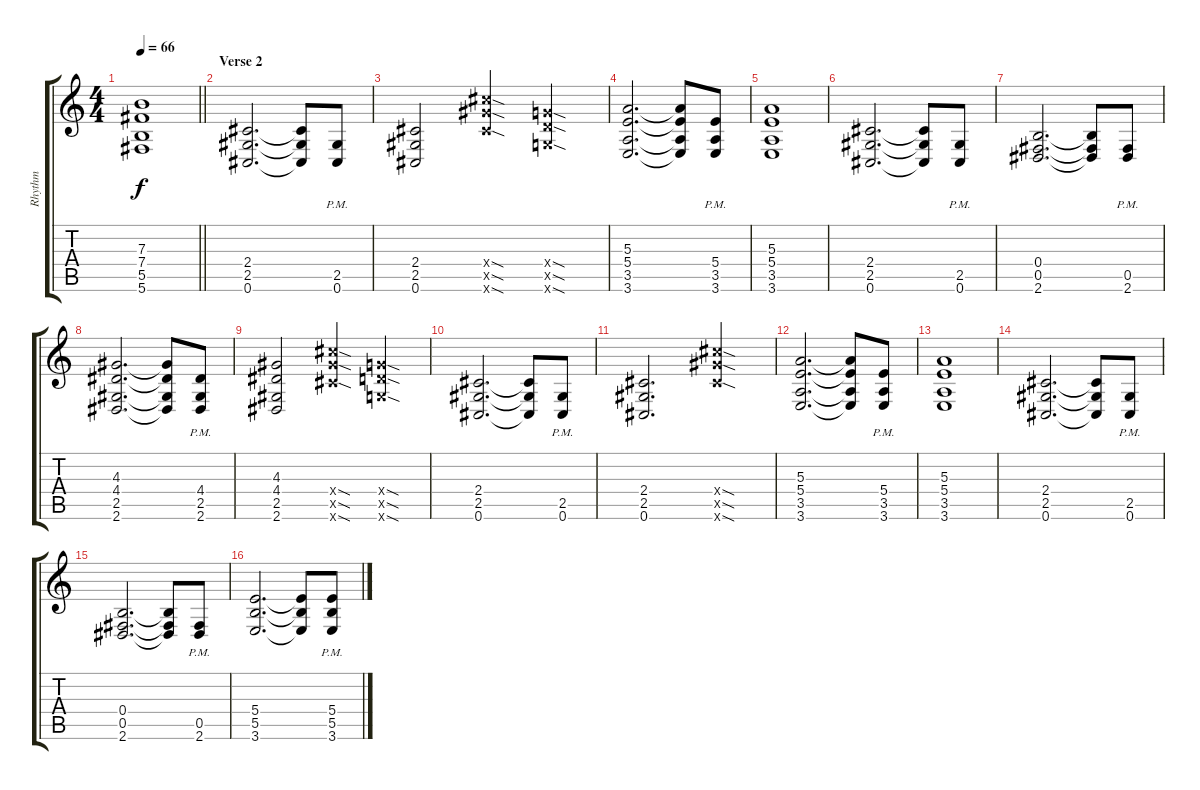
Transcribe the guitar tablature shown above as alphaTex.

\track ("Rhythm" "Rhythm") {instrument distortionguitar}
\staff {score tabs}
\tuning (Db4 Ab3 E3 B2 Gb2 Db2) {hide}
\ts (4 4)
\tempo 66
\clef g2
\barLineRight lightlight
\ks c
(7.3 7.4 5.5 5.6).1{dy f} |
\section ("" "Verse 2")
(2.4 2.5 0.6).2{d} (2.4{t} 2.5{t} 0.6{t}).8 (2.5{pm} 0.6{pm}).8 |
(2.4 2.5 0.6).2 (14.4{sod x} 14.5{sod x} 12.6{sod x}).4 (8.4{sod x} 8.5{sod x} 6.6{sod x}).4 |
(5.3 5.4 3.5 3.6).2{d} (5.3{t} 5.4{t} 3.5{t} 3.6{t}).8 (5.4{pm} 3.5{pm} 3.6{pm}).8 |
(5.3 5.4 3.5 3.6).1 |
(2.4 2.5 0.6).2{d} (2.4{t} 2.5{t} 0.6{t}).8 (2.5{pm} 0.6{pm}).8 |
(0.4 0.5 2.6).2{d} (0.4{t} 0.5{t} 2.6{t}).8 (0.5{pm} 2.6{pm}).8 |
(4.3 4.4 2.5 2.6).2{d} (4.3{t} 4.4{t} 2.5{t} 2.6{t}).8 (4.4{pm} 2.5{pm} 2.6{pm}).8 |
(4.3 4.4 2.5 2.6).2 (14.4{sod x} 14.5{sod x} 12.6{sod x}).4 (8.4{sod x} 8.5{sod x} 6.6{sod x}).4 |
(2.4 2.5 0.6).2{d} (2.4{t} 2.5{t} 0.6{t}).8 (2.5{pm} 0.6{pm}).8 |
(2.4 2.5 0.6).2{d} (14.4{sod x} 14.5{sod x} 12.6{sod x}).4 |
(5.3 5.4 3.5 3.6).2{d} (5.3{t} 5.4{t} 3.5{t} 3.6{t}).8 (5.4{pm} 3.5{pm} 3.6{pm}).8 |
(5.3 5.4 3.5 3.6).1 |
(2.4 2.5 0.6).2{d} (2.4{t} 2.5{t} 0.6{t}).8 (2.5{pm} 0.6{pm}).8 |
(0.4 0.5 2.6).2{d} (0.4{t} 0.5{t} 2.6{t}).8 (0.5{pm} 2.6{pm}).8 |
(5.4 5.5 3.6).2{d} (5.4{t} 5.5{t} 3.6{t}).8 (5.4{pm} 5.5{pm} 3.6{pm}).8
